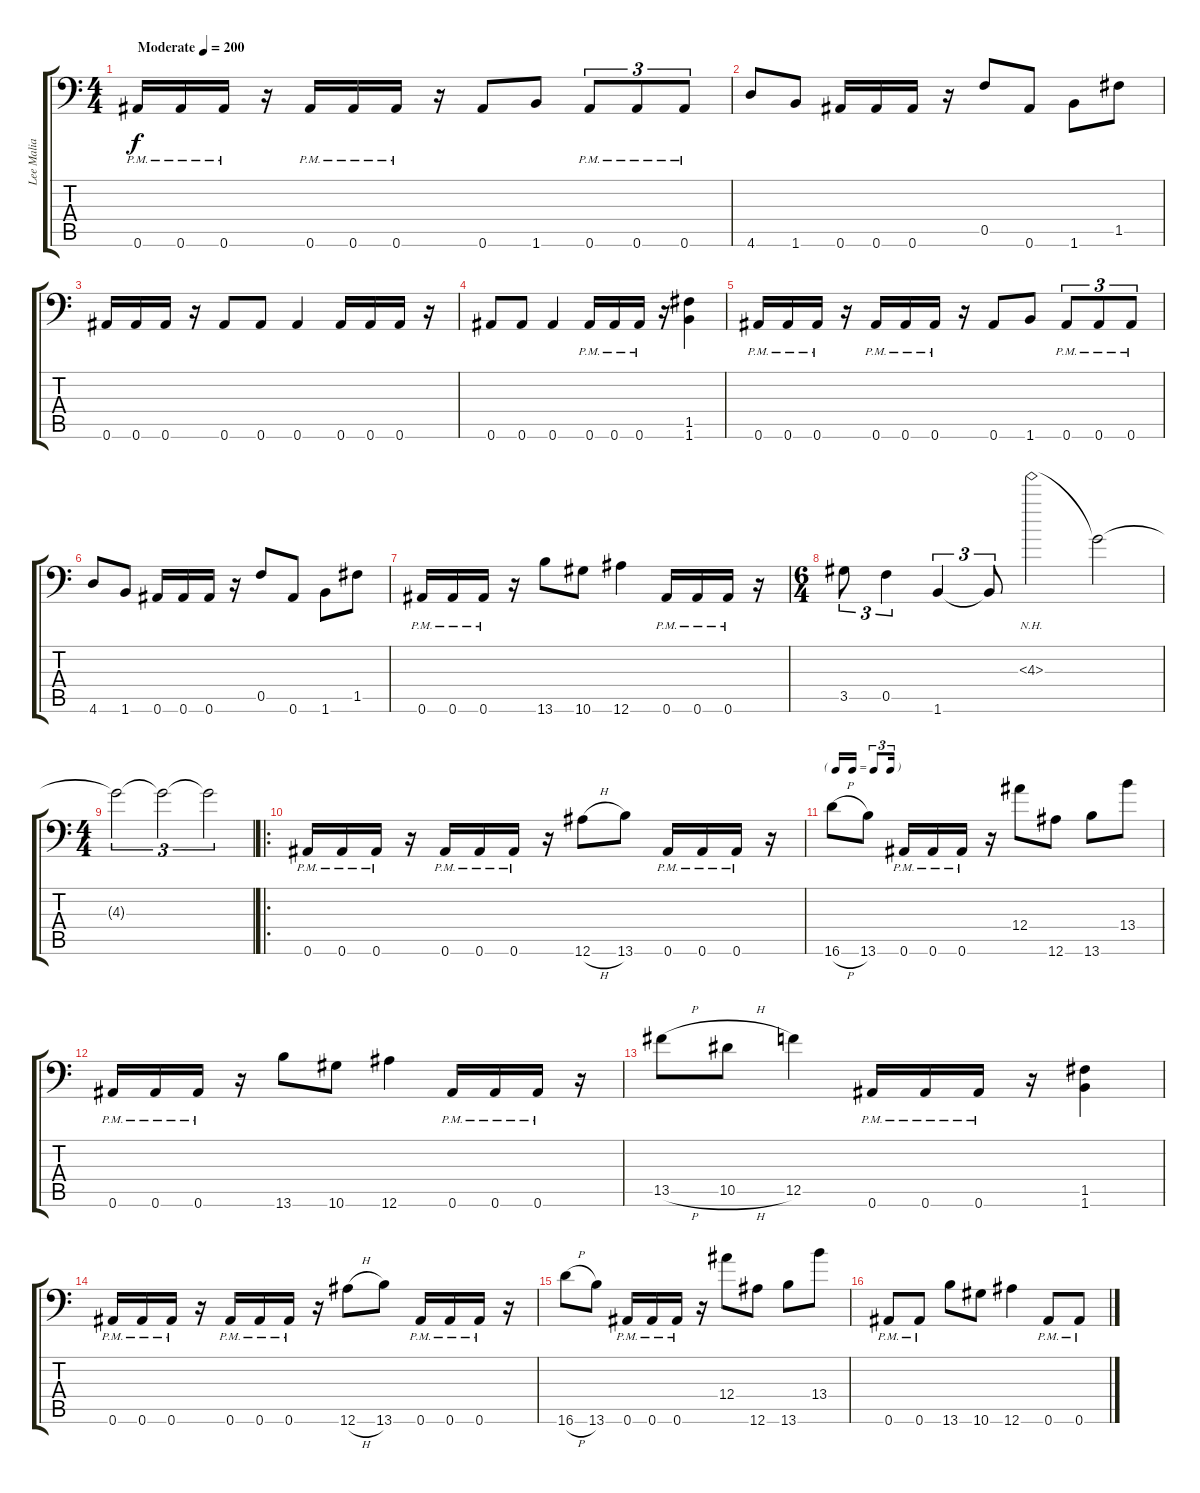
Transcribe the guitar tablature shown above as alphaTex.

\track ("Lee Malia" "Lee Malia") {solo instrument distortionguitar}
\staff {score tabs}
\tuning (C4 G3 Eb3 Bb2 F2 Bb1) {hide}
\ts (4 4)
\tempo (200 "Moderate")
\clef f4
\ks c
0.6{pm}.16{dy f instrument distortionguitar} 0.6{pm}.16 0.6{pm}.16 r.16 0.6{pm}.16 0.6{pm}.16 0.6{pm}.16 r.16 0.6.8 1.6.8 0.6{pm}.8{tu (3 2)} 0.6{pm}.8{tu (3 2)} 0.6{pm}.8{tu (3 2)} |
4.6.8 1.6.8 0.6.16 0.6.16 0.6.16 r.16 0.5.8 0.6.8 1.6.8 1.5.8 |
0.6.16 0.6.16 0.6.16 r.16 0.6.8 0.6.8 0.6.4 0.6.16 0.6.16 0.6.16 r.16 |
0.6.8 0.6.8 0.6.4 0.6{pm}.16 0.6{pm}.16 0.6{pm}.16 r.16 (1.5 1.6).4 |
0.6{pm}.16 0.6{pm}.16 0.6{pm}.16 r.16 0.6{pm}.16 0.6{pm}.16 0.6{pm}.16 r.16 0.6.8 1.6.8 0.6{pm}.8{tu (3 2)} 0.6{pm}.8{tu (3 2)} 0.6{pm}.8{tu (3 2)} |
4.6.8 1.6.8 0.6.16 0.6.16 0.6.16 r.16 0.5.8 0.6.8 1.6.8 1.5.8 |
0.6{pm}.16 0.6{pm}.16 0.6{pm}.16 r.16 13.6.8 10.6.8 12.6.4 0.6{pm}.16 0.6{pm}.16 0.6{pm}.16 r.16 |
\ts (6 4)
3.5.8{tu (3 2)} 0.5.4{tu (3 2)} 1.6.4{tu (3 2)} 1.6{t}.8{tu (3 2)} 4.3{nh}.2 4.3{t}.2 |
\ts (4 4)
4.3{t}.2{tu (3 2)} 4.3{t}.2{tu (3 2)} 4.3{t}.2{tu (3 2)} |
\ro
0.6{pm}.16 0.6{pm}.16 0.6{pm}.16 r.16 0.6{pm}.16 0.6{pm}.16 0.6{pm}.16 r.16 12.6{h}.8 13.6.8 0.6{pm}.16 0.6{pm}.16 0.6{pm}.16 r.16 |
\tf triplet16th
16.6{h}.8 13.6.8 0.6{pm}.16 0.6{pm}.16 0.6{pm}.16 r.16 12.4.8 12.6.8 13.6.8 13.4.8 |
0.6{pm}.16 0.6{pm}.16 0.6{pm}.16 r.16 13.6.8 10.6.8 12.6.4 0.6{pm}.16 0.6{pm}.16 0.6{pm}.16 r.16 |
13.5{h}.8 10.5{h}.8 12.5.4 0.6{pm}.16 0.6{pm}.16 0.6{pm}.16 r.16 (1.5 1.6).4 |
0.6{pm}.16 0.6{pm}.16 0.6{pm}.16 r.16 0.6{pm}.16 0.6{pm}.16 0.6{pm}.16 r.16 12.6{h}.8 13.6.8 0.6{pm}.16 0.6{pm}.16 0.6{pm}.16 r.16 |
16.6{h}.8 13.6.8 0.6{pm}.16 0.6{pm}.16 0.6{pm}.16 r.16 12.4.8 12.6.8 13.6.8 13.4.8 |
0.6{pm}.8 0.6{pm}.8 13.6.8 10.6.8 12.6.4 0.6{pm}.8 0.6{pm}.8
